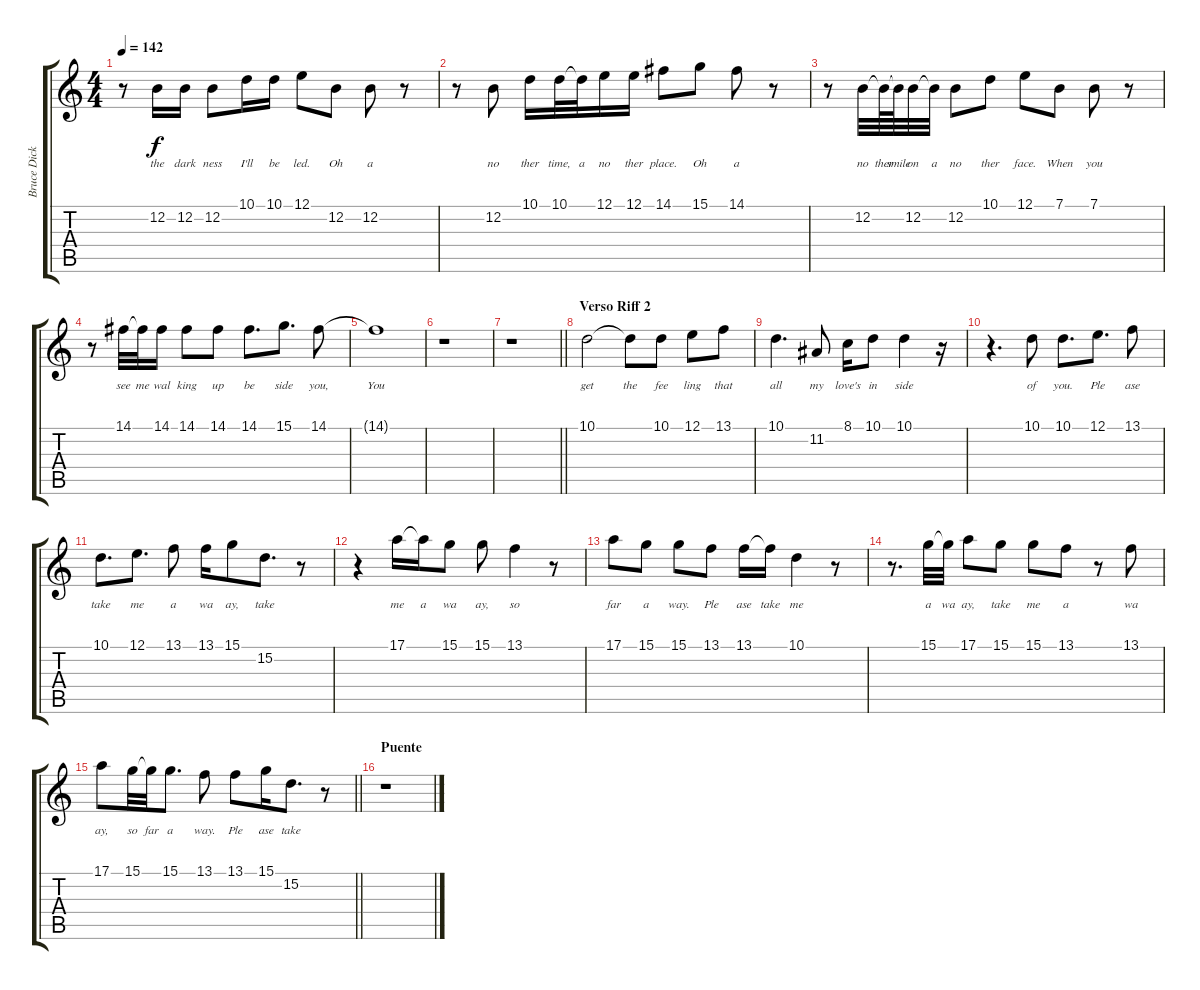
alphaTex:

\track ("Bruce Dickinson" "Bruce Dick") {instrument lead2sawtooth}
\staff {score tabs}
\tuning (E4 B3 G3 D3 A2 E2) {hide}
\ts (4 4)
\tempo 142
\clef g2
\ks c
r.8{dy f} 12.2.16{lyrics (0 "the") lyrics (1 "") lyrics (2 "") lyrics (3 "") lyrics (4 "")} 12.2.16{lyrics (0 "dark") lyrics (1 "") lyrics (2 "") lyrics (3 "") lyrics (4 "")} 12.2.8{lyrics (0 "ness") lyrics (1 "") lyrics (2 "") lyrics (3 "") lyrics (4 "")} 10.1.16{lyrics (0 "I'll") lyrics (1 "") lyrics (2 "") lyrics (3 "") lyrics (4 "")} 10.1.16{lyrics (0 "be") lyrics (1 "") lyrics (2 "") lyrics (3 "") lyrics (4 "")} 12.1.8{lyrics (0 "led.") lyrics (1 "") lyrics (2 "") lyrics (3 "") lyrics (4 "")} 12.2.8{lyrics (0 "Oh") lyrics (1 "") lyrics (2 "") lyrics (3 "") lyrics (4 "")} 12.2.8{lyrics (0 "a") lyrics (1 "") lyrics (2 "") lyrics (3 "") lyrics (4 "")} r.8 |
r.8 12.2.8{lyrics (0 "no") lyrics (1 "") lyrics (2 "") lyrics (3 "") lyrics (4 "")} 10.1.16{lyrics (0 "ther") lyrics (1 "") lyrics (2 "") lyrics (3 "") lyrics (4 "")} 10.1.32{lyrics (0 "time,") lyrics (1 "") lyrics (2 "") lyrics (3 "") lyrics (4 "")} 10.1{t}.32{lyrics (0 "a") lyrics (1 "") lyrics (2 "") lyrics (3 "") lyrics (4 "")} 12.1.16{lyrics (0 "no") lyrics (1 "") lyrics (2 "") lyrics (3 "") lyrics (4 "")} 12.1.16{lyrics (0 "ther") lyrics (1 "") lyrics (2 "") lyrics (3 "") lyrics (4 "")} 14.1.8{lyrics (0 "place.") lyrics (1 "") lyrics (2 "") lyrics (3 "") lyrics (4 "")} 15.1.8{lyrics (0 "Oh") lyrics (1 "") lyrics (2 "") lyrics (3 "") lyrics (4 "")} 14.1.8{lyrics (0 "a") lyrics (1 "") lyrics (2 "") lyrics (3 "") lyrics (4 "")} r.8 |
r.8 12.2.32{lyrics (0 "no") lyrics (1 "") lyrics (2 "") lyrics (3 "") lyrics (4 "")} 12.2{t}.64{lyrics (0 "ther") lyrics (1 "") lyrics (2 "") lyrics (3 "") lyrics (4 "")} 12.2{t}.64{lyrics (0 "smile") lyrics (1 "") lyrics (2 "") lyrics (3 "") lyrics (4 "")} 12.2.32{lyrics (0 "on") lyrics (1 "") lyrics (2 "") lyrics (3 "") lyrics (4 "")} 12.2{t}.32{lyrics (0 "a") lyrics (1 "") lyrics (2 "") lyrics (3 "") lyrics (4 "")} 12.2.8{lyrics (0 "no") lyrics (1 "") lyrics (2 "") lyrics (3 "") lyrics (4 "")} 10.1.8{lyrics (0 "ther") lyrics (1 "") lyrics (2 "") lyrics (3 "") lyrics (4 "")} 12.1.8{lyrics (0 "face.") lyrics (1 "") lyrics (2 "") lyrics (3 "") lyrics (4 "")} 7.1.8{lyrics (0 "When") lyrics (1 "") lyrics (2 "") lyrics (3 "") lyrics (4 "")} 7.1.8{lyrics (0 "you") lyrics (1 "") lyrics (2 "") lyrics (3 "") lyrics (4 "")} r.8 |
r.8 14.1.32{lyrics (0 "see") lyrics (1 "") lyrics (2 "") lyrics (3 "") lyrics (4 "")} 14.1{t}.32{lyrics (0 "me") lyrics (1 "") lyrics (2 "") lyrics (3 "") lyrics (4 "")} 14.1.16{lyrics (0 "wal") lyrics (1 "") lyrics (2 "") lyrics (3 "") lyrics (4 "")} 14.1.8{lyrics (0 "king") lyrics (1 "") lyrics (2 "") lyrics (3 "") lyrics (4 "")} 14.1.8{lyrics (0 "up") lyrics (1 "") lyrics (2 "") lyrics (3 "") lyrics (4 "")} 14.1.8{d lyrics (0 "be") lyrics (1 "") lyrics (2 "") lyrics (3 "") lyrics (4 "")} 15.1.8{d lyrics (0 "side") lyrics (1 "") lyrics (2 "") lyrics (3 "") lyrics (4 "")} 14.1.8{lyrics (0 "you,") lyrics (1 "") lyrics (2 "") lyrics (3 "") lyrics (4 "")} |
14.1{t}.1{lyrics (0 "You") lyrics (1 "") lyrics (2 "") lyrics (3 "") lyrics (4 "")} |
r.1 |
\barLineRight lightlight
r.1 |
\section ("" "Verso Riff 2")
10.1.2{lyrics (0 "get") lyrics (1 "") lyrics (2 "") lyrics (3 "") lyrics (4 "")} 10.1{t}.8{lyrics (0 "the") lyrics (1 "") lyrics (2 "") lyrics (3 "") lyrics (4 "")} 10.1.8{lyrics (0 "fee") lyrics (1 "") lyrics (2 "") lyrics (3 "") lyrics (4 "")} 12.1.8{lyrics (0 "ling") lyrics (1 "") lyrics (2 "") lyrics (3 "") lyrics (4 "")} 13.1.8{lyrics (0 "that") lyrics (1 "") lyrics (2 "") lyrics (3 "") lyrics (4 "")} |
10.1.4{d lyrics (0 "all") lyrics (1 "") lyrics (2 "") lyrics (3 "") lyrics (4 "")} 11.2.8{lyrics (0 "my") lyrics (1 "") lyrics (2 "") lyrics (3 "") lyrics (4 "")} 8.1.16{lyrics (0 "love's") lyrics (1 "") lyrics (2 "") lyrics (3 "") lyrics (4 "")} 10.1.8{lyrics (0 "in") lyrics (1 "") lyrics (2 "") lyrics (3 "") lyrics (4 "")} 10.1.4{lyrics (0 "side") lyrics (1 "") lyrics (2 "") lyrics (3 "") lyrics (4 "")} r.16 |
r.4{d} 10.1.8{lyrics (0 "of") lyrics (1 "") lyrics (2 "") lyrics (3 "") lyrics (4 "")} 10.1.8{d lyrics (0 "you.") lyrics (1 "") lyrics (2 "") lyrics (3 "") lyrics (4 "")} 12.1.8{d lyrics (0 "Ple") lyrics (1 "") lyrics (2 "") lyrics (3 "") lyrics (4 "")} 13.1.8{lyrics (0 "ase") lyrics (1 "") lyrics (2 "") lyrics (3 "") lyrics (4 "")} |
10.1.8{d lyrics (0 "take") lyrics (1 "") lyrics (2 "") lyrics (3 "") lyrics (4 "")} 12.1.8{d lyrics (0 "me") lyrics (1 "") lyrics (2 "") lyrics (3 "") lyrics (4 "")} 13.1.8{lyrics (0 "a") lyrics (1 "") lyrics (2 "") lyrics (3 "") lyrics (4 "")} 13.1.16{lyrics (0 "wa") lyrics (1 "") lyrics (2 "") lyrics (3 "") lyrics (4 "")} 15.1.8{lyrics (0 "ay,") lyrics (1 "") lyrics (2 "") lyrics (3 "") lyrics (4 "")} 15.2.8{d lyrics (0 "take") lyrics (1 "") lyrics (2 "") lyrics (3 "") lyrics (4 "")} r.8 |
r.4 17.1.16{lyrics (0 "me") lyrics (1 "") lyrics (2 "") lyrics (3 "") lyrics (4 "")} 17.1{t}.16{lyrics (0 "a") lyrics (1 "") lyrics (2 "") lyrics (3 "") lyrics (4 "")} 15.1.8{lyrics (0 "wa") lyrics (1 "") lyrics (2 "") lyrics (3 "") lyrics (4 "")} 15.1.8{lyrics (0 "ay,") lyrics (1 "") lyrics (2 "") lyrics (3 "") lyrics (4 "")} 13.1.4{lyrics (0 "so") lyrics (1 "") lyrics (2 "") lyrics (3 "") lyrics (4 "")} r.8 |
17.1.8{lyrics (0 "far") lyrics (1 "") lyrics (2 "") lyrics (3 "") lyrics (4 "")} 15.1.8{lyrics (0 "a") lyrics (1 "") lyrics (2 "") lyrics (3 "") lyrics (4 "")} 15.1.8{lyrics (0 "way.") lyrics (1 "") lyrics (2 "") lyrics (3 "") lyrics (4 "")} 13.1.8{lyrics (0 "Ple") lyrics (1 "") lyrics (2 "") lyrics (3 "") lyrics (4 "")} 13.1.16{lyrics (0 "ase") lyrics (1 "") lyrics (2 "") lyrics (3 "") lyrics (4 "")} 13.1{t}.16{lyrics (0 "take") lyrics (1 "") lyrics (2 "") lyrics (3 "") lyrics (4 "")} 10.1.4{lyrics (0 "me") lyrics (1 "") lyrics (2 "") lyrics (3 "") lyrics (4 "")} r.8 |
r.8{d} 15.1.32{lyrics (0 "a") lyrics (1 "") lyrics (2 "") lyrics (3 "") lyrics (4 "")} 15.1{t}.32{lyrics (0 "wa") lyrics (1 "") lyrics (2 "") lyrics (3 "") lyrics (4 "")} 17.1.8{lyrics (0 "ay,") lyrics (1 "") lyrics (2 "") lyrics (3 "") lyrics (4 "")} 15.1.8{lyrics (0 "take") lyrics (1 "") lyrics (2 "") lyrics (3 "") lyrics (4 "")} 15.1.8{lyrics (0 "me") lyrics (1 "") lyrics (2 "") lyrics (3 "") lyrics (4 "")} 13.1.8{lyrics (0 "a") lyrics (1 "") lyrics (2 "") lyrics (3 "") lyrics (4 "")} r.8 13.1.8{lyrics (0 "wa") lyrics (1 "") lyrics (2 "") lyrics (3 "") lyrics (4 "")} |
\barLineRight lightlight
17.1.8{lyrics (0 "ay,") lyrics (1 "") lyrics (2 "") lyrics (3 "") lyrics (4 "")} 15.1.32{lyrics (0 "so") lyrics (1 "") lyrics (2 "") lyrics (3 "") lyrics (4 "")} 15.1{t}.32{lyrics (0 "far") lyrics (1 "") lyrics (2 "") lyrics (3 "") lyrics (4 "")} 15.1.8{d lyrics (0 "a") lyrics (1 "") lyrics (2 "") lyrics (3 "") lyrics (4 "")} 13.1.8{lyrics (0 "way.") lyrics (1 "") lyrics (2 "") lyrics (3 "") lyrics (4 "")} 13.1.8{lyrics (0 "Ple") lyrics (1 "") lyrics (2 "") lyrics (3 "") lyrics (4 "")} 15.1.16{lyrics (0 "ase") lyrics (1 "") lyrics (2 "") lyrics (3 "") lyrics (4 "")} 15.2.8{d lyrics (0 "take") lyrics (1 "") lyrics (2 "") lyrics (3 "") lyrics (4 "")} r.8 |
\section ("" "Puente")
r.1
